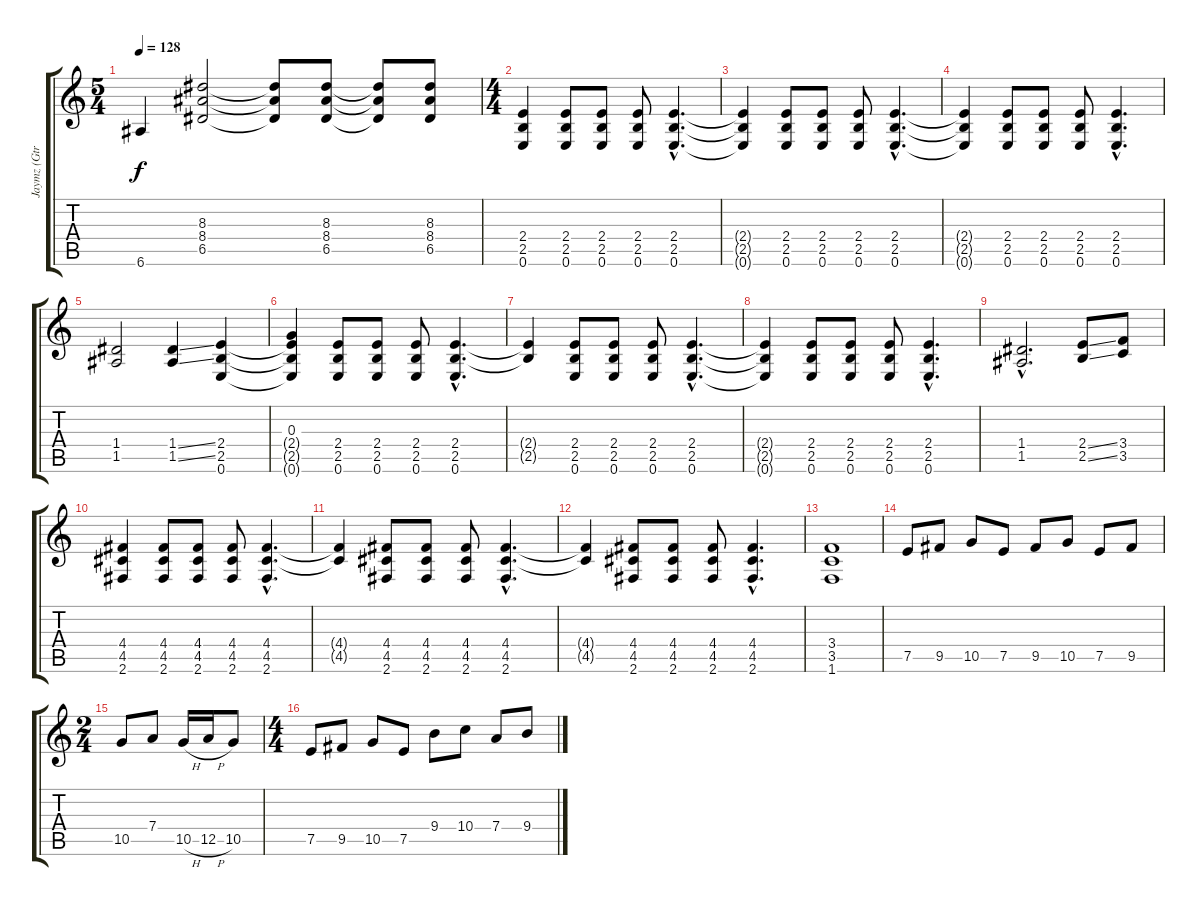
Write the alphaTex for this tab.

\track ("Jaymz (Gtr 1)" "Jaymz (Gtr") {instrument distortionguitar}
\staff {score tabs}
\tuning (E4 B3 G3 D3 A2 E2) {hide}
\ts (5 4)
\tempo 128
\clef g2
\ks c
6.6.4{dy f} (8.3 8.4 6.5).2 (8.3{t} 8.4{t} 6.5{t}).8 (8.3 8.4 6.5).8 (8.3{t} 8.4{t} 6.5{t}).8 (8.3 8.4 6.5).8 |
\ts (4 4)
(2.4 2.5 0.6).4 (2.4 2.5 0.6).8 (2.4 2.5 0.6).8 (2.4 2.5 0.6).8 (2.4{hac} 2.5{hac} 0.6{hac}).4{d} |
(2.4{t} 2.5{t} 0.6{t}).4 (2.4 2.5 0.6).8 (2.4 2.5 0.6).8 (2.4 2.5 0.6).8 (2.4{hac} 2.5{hac} 0.6{hac}).4{d} |
(2.4{t} 2.5{t} 0.6{t}).4 (2.4 2.5 0.6).8 (2.4 2.5 0.6).8 (2.4 2.5 0.6).8 (2.4{hac} 2.5{hac} 0.6{hac}).4{d} |
(1.4 1.5).2 (1.4{ss} 1.5{ss}).4 (2.4 2.5 0.6).4 |
(0.3 2.4{t} 2.5{t} 0.6{t}).4 (2.4 2.5 0.6).8 (2.4 2.5 0.6).8 (2.4 2.5 0.6).8 (2.4{hac} 2.5{hac} 0.6{hac}).4{d} |
(2.4{t} 2.5{t}).4 (2.4 2.5 0.6).8 (2.4 2.5 0.6).8 (2.4 2.5 0.6).8 (2.4{hac} 2.5{hac} 0.6{hac}).4{d} |
(2.4{t} 2.5{t} 0.6{t}).4 (2.4 2.5 0.6).8 (2.4 2.5 0.6).8 (2.4 2.5 0.6).8 (2.4{hac} 2.5{hac} 0.6{hac}).4{d} |
(1.4{hac} 1.5{hac}).2{d} (2.4{ss} 2.5{ss}).8 (3.4 3.5).8 |
(4.4 4.5 2.6).4 (4.4 4.5 2.6).8 (4.4 4.5 2.6).8 (4.4 4.5 2.6).8 (4.4{hac} 4.5{hac} 2.6{hac}).4{d} |
(4.4{t} 4.5{t}).4 (4.4 4.5 2.6).8 (4.4 4.5 2.6).8 (4.4 4.5 2.6).8 (4.4{hac} 4.5{hac} 2.6{hac}).4{d} |
(4.4{t} 4.5{t}).4 (4.4 4.5 2.6).8 (4.4 4.5 2.6).8 (4.4 4.5 2.6).8 (4.4{hac} 4.5{hac} 2.6{hac}).4{d} |
(3.4 3.5 1.6).1 |
7.5.8 9.5.8 10.5.8 7.5.8 9.5.8 10.5.8 7.5.8 9.5.8 |
\ts (2 4)
10.5.8 7.4.8 10.5{h}.16 12.5{h}.16 10.5.8 |
\ts (4 4)
7.5.8 9.5.8 10.5.8 7.5.8 9.4.8 10.4.8 7.4.8 9.4.8
